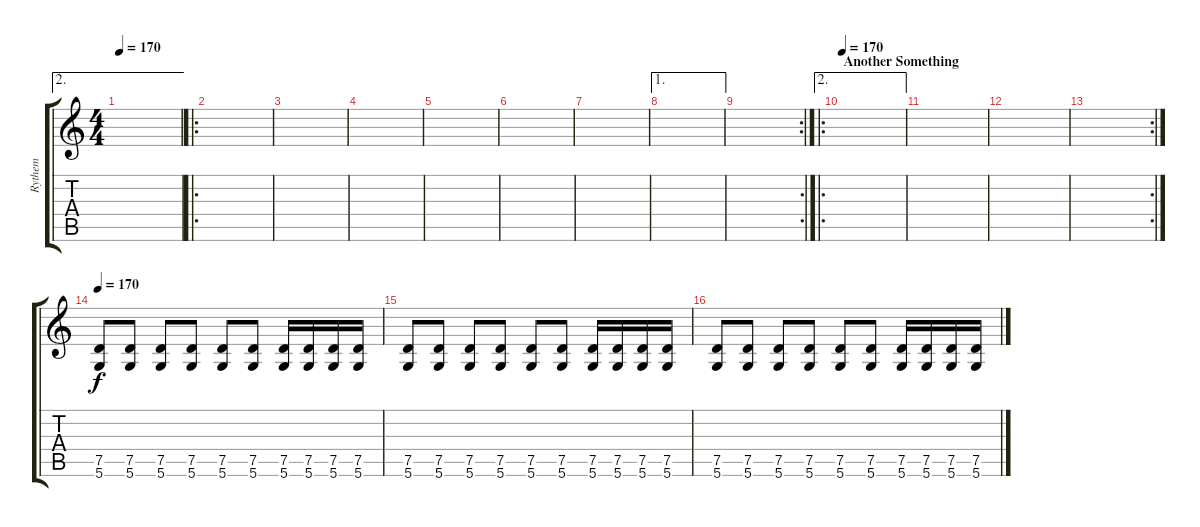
\track ("Rythem" "Rythem") {instrument distortionguitar}
\staff {score tabs}
\tuning (D4 A3 F3 C3 G2 D2) {hide}
\ae 2
\ts (4 4)
\tempo 170
\clef g2
\ks c
|
\ro
|
|
|
|
|
|
\ae 1
|
\rc 2
|
\ae 2
\ro
\section ("" "Another Something")
\tempo 170
|
|
|
\rc 2
|
\tempo 170
(7.5 5.6).8{volume 12} (7.5 5.6).8 (7.5 5.6).8 (7.5 5.6).8 (7.5 5.6).8 (7.5 5.6).8 (7.5 5.6).16 (7.5 5.6).16 (7.5 5.6).16 (7.5 5.6).16 |
(7.5 5.6).8 (7.5 5.6).8 (7.5 5.6).8 (7.5 5.6).8 (7.5 5.6).8 (7.5 5.6).8 (7.5 5.6).16 (7.5 5.6).16 (7.5 5.6).16 (7.5 5.6).16 |
(7.5 5.6).8 (7.5 5.6).8 (7.5 5.6).8 (7.5 5.6).8 (7.5 5.6).8 (7.5 5.6).8 (7.5 5.6).16 (7.5 5.6).16 (7.5 5.6).16 (7.5 5.6).16
